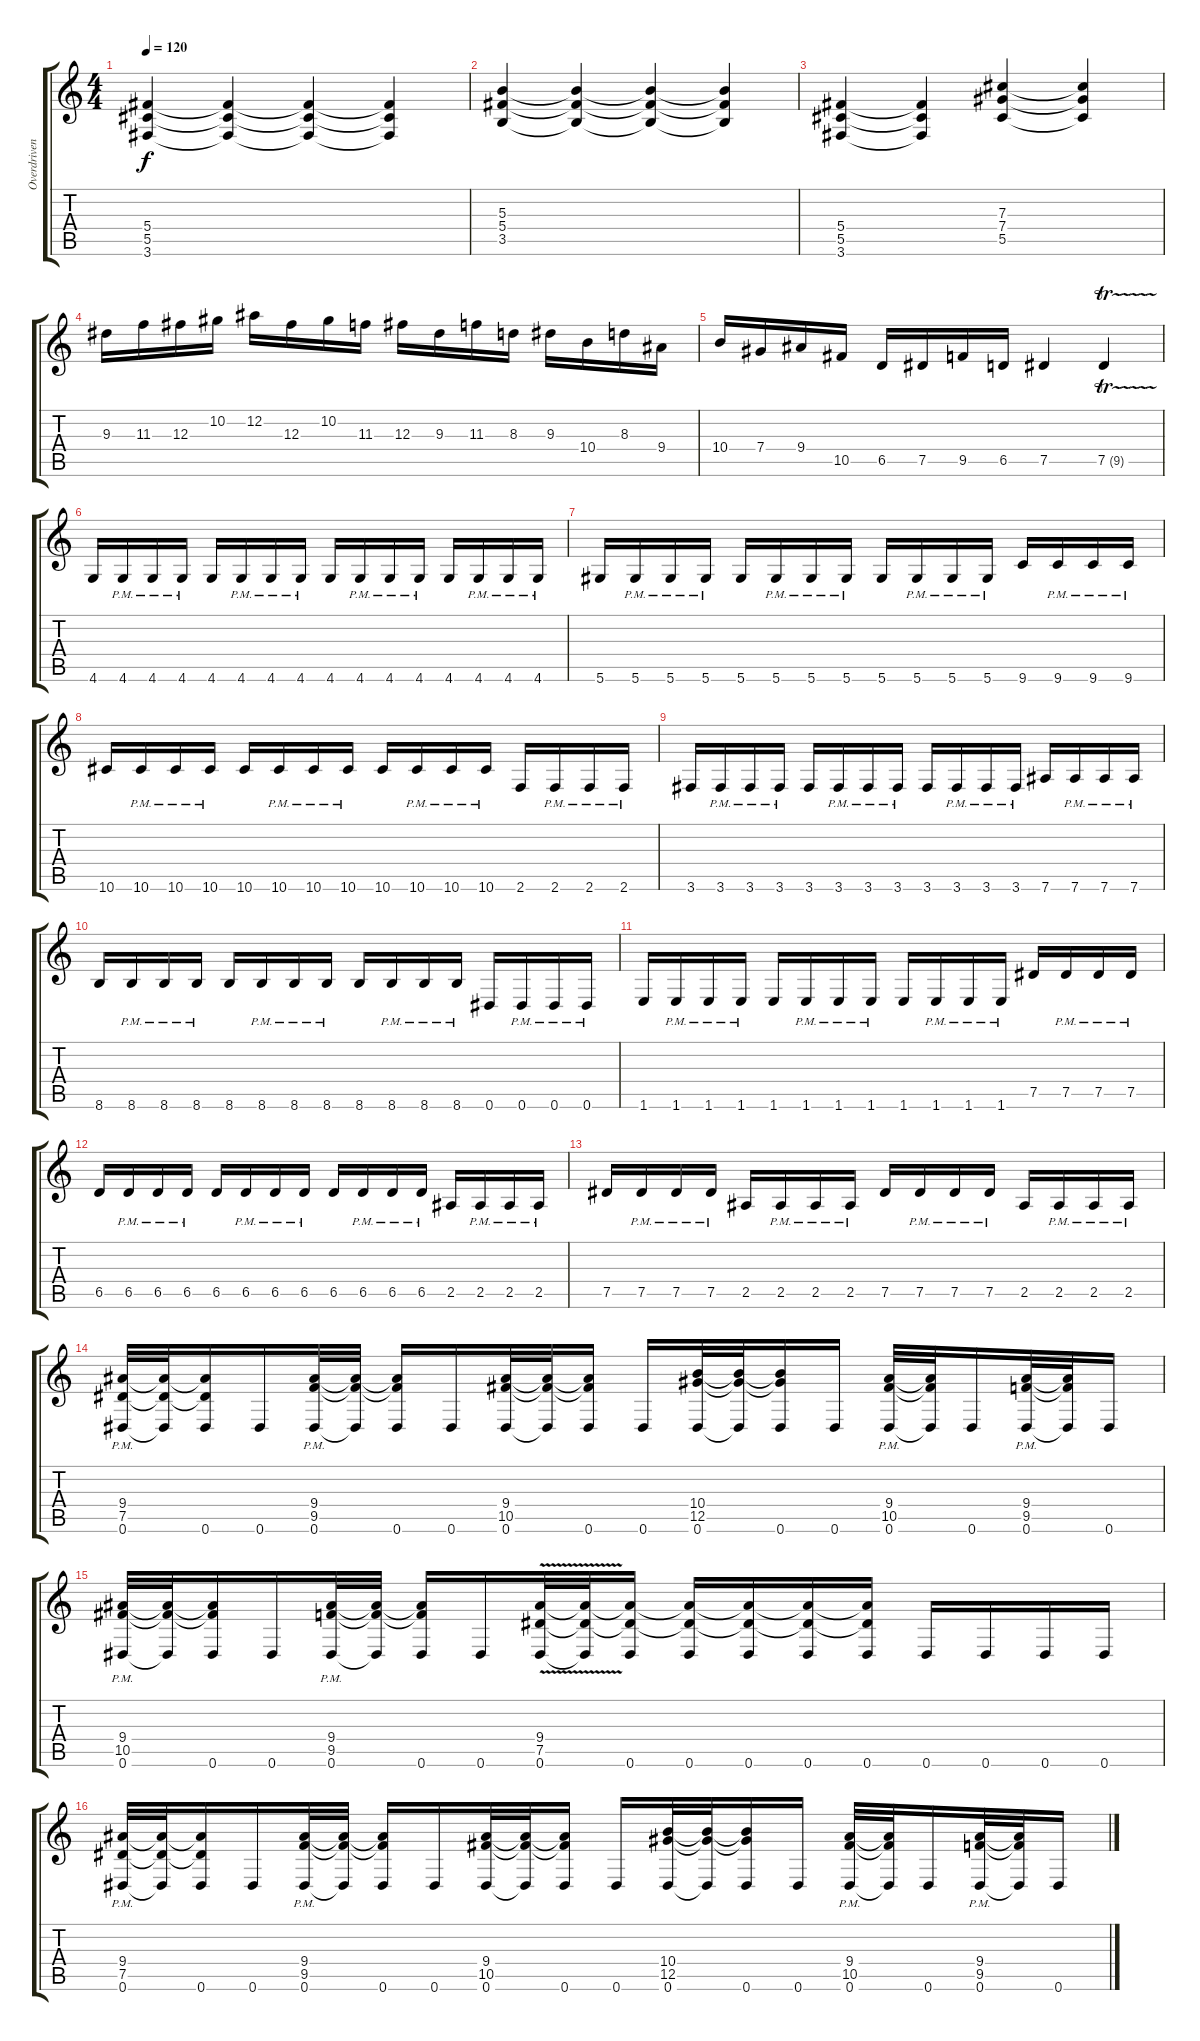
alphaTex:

\track ("Overdriven Guitar1" "Overdriven") {instrument overdrivenguitar}
\staff {score tabs}
\tuning (Eb4 Bb3 Gb3 Db3 Ab2 Eb2) {hide}
\ts (4 4)
\tempo 120
\clef g2
\ks c
(5.4 5.5 3.6).4{dy f} (5.4{t} 5.5{t} 3.6{t}).4 (5.4{t} 5.5{t} 3.6{t}).4 (5.4{t} 5.5{t} 3.6{t}).4 |
(5.3 5.4 3.5).4 (5.3{t} 5.4{t} 3.5{t}).4 (5.3{t} 5.4{t} 3.5{t}).4 (5.3{t} 5.4{t} 3.5{t}).4 |
(5.4 5.5 3.6).4 (5.4{t} 5.5{t} 3.6{t}).4 (7.3 7.4 5.5).4 (7.3{t} 7.4{t} 5.5{t}).4 |
9.3.16 11.3.16 12.3.16 10.2.16 12.2.16 12.3.16 10.2.16 11.3.16 12.3.16 9.3.16 11.3.16 8.3.16 9.3.16 10.4.16 8.3.16 9.4.16 |
10.4.16 7.4.16 9.4.16 10.5.16 6.5.16 7.5.16 9.5.16 6.5.16 7.5.4 7.5{tr (9 32)}.4 |
4.6.16 4.6{pm}.16 4.6{pm}.16 4.6{pm}.16 4.6.16 4.6{pm}.16 4.6{pm}.16 4.6{pm}.16 4.6.16 4.6{pm}.16 4.6{pm}.16 4.6{pm}.16 4.6.16 4.6{pm}.16 4.6{pm}.16 4.6{pm}.16 |
5.6.16 5.6{pm}.16 5.6{pm}.16 5.6{pm}.16 5.6.16 5.6{pm}.16 5.6{pm}.16 5.6{pm}.16 5.6.16 5.6{pm}.16 5.6{pm}.16 5.6{pm}.16 9.6.16 9.6{pm}.16 9.6{pm}.16 9.6{pm}.16 |
10.6.16 10.6{pm}.16 10.6{pm}.16 10.6{pm}.16 10.6.16 10.6{pm}.16 10.6{pm}.16 10.6{pm}.16 10.6.16 10.6{pm}.16 10.6{pm}.16 10.6{pm}.16 2.6.16 2.6{pm}.16 2.6{pm}.16 2.6{pm}.16 |
3.6.16 3.6{pm}.16 3.6{pm}.16 3.6{pm}.16 3.6.16 3.6{pm}.16 3.6{pm}.16 3.6{pm}.16 3.6.16 3.6{pm}.16 3.6{pm}.16 3.6{pm}.16 7.6.16 7.6{pm}.16 7.6{pm}.16 7.6{pm}.16 |
8.6.16 8.6{pm}.16 8.6{pm}.16 8.6{pm}.16 8.6.16 8.6{pm}.16 8.6{pm}.16 8.6{pm}.16 8.6.16 8.6{pm}.16 8.6{pm}.16 8.6{pm}.16 0.6.16 0.6{pm}.16 0.6{pm}.16 0.6{pm}.16 |
1.6.16 1.6{pm}.16 1.6{pm}.16 1.6{pm}.16 1.6.16 1.6{pm}.16 1.6{pm}.16 1.6{pm}.16 1.6.16 1.6{pm}.16 1.6{pm}.16 1.6{pm}.16 7.5.16 7.5{pm}.16 7.5{pm}.16 7.5{pm}.16 |
6.5.16 6.5{pm}.16 6.5{pm}.16 6.5{pm}.16 6.5.16 6.5{pm}.16 6.5{pm}.16 6.5{pm}.16 6.5.16 6.5{pm}.16 6.5{pm}.16 6.5{pm}.16 2.5.16 2.5{pm}.16 2.5{pm}.16 2.5{pm}.16 |
7.5.16 7.5{pm}.16 7.5{pm}.16 7.5{pm}.16 2.5.16 2.5{pm}.16 2.5{pm}.16 2.5{pm}.16 7.5.16 7.5{pm}.16 7.5{pm}.16 7.5{pm}.16 2.5.16 2.5{pm}.16 2.5{pm}.16 2.5{pm}.16 |
(9.4{pm} 7.5{pm} 0.6{pm}).32 (9.4{t} 7.5{t} 0.6{t}).32 (9.4{t} 7.5{t} 0.6).16 0.6.16 (9.4{pm} 9.5{pm} 0.6{pm}).32 (9.4{t} 9.5{t} 0.6{t}).32 (9.4{t} 9.5{t} 0.6).16 0.6.16 (9.4 10.5 0.6).32 (9.4{t} 10.5{t} 0.6{t}).32 (9.4{t} 10.5{t} 0.6).16 0.6.16 (10.4 12.5 0.6).32 (10.4{t} 12.5{t} 0.6{t}).32 (10.4{t} 12.5{t} 0.6).16 0.6.16 (9.4{pm} 10.5{pm} 0.6{pm}).32 (9.4{t} 10.5{t} 0.6{t}).32 0.6.16 (9.4{pm} 9.5{pm} 0.6{pm}).32 (9.4{t} 9.5{t} 0.6{t}).32 0.6.16 |
(9.4{pm} 10.5{pm} 0.6{pm}).32 (9.4{t} 10.5{t} 0.6{t}).32 (9.4{t} 10.5{t} 0.6).16 0.6.16 (9.4{pm} 9.5{pm} 0.6{pm}).32 (9.4{t} 9.5{t} 0.6{t}).32 (9.4{t} 9.5{t} 0.6).16 0.6.16 (9.4{v} 7.5{v} 0.6{v}).32 (9.4{t} 7.5{t} 0.6{t}).32 (9.4{t} 7.5{t} 0.6).16 (9.4{t} 7.5{t} 0.6).16 (9.4{t} 7.5{t} 0.6).16 (9.4{t} 7.5{t} 0.6).16 (9.4{t} 7.5{t} 0.6).16 0.6.16 0.6.16 0.6.16 0.6.16 |
(9.4{pm} 7.5{pm} 0.6{pm}).32 (9.4{t} 7.5{t} 0.6{t}).32 (9.4{t} 7.5{t} 0.6).16 0.6.16 (9.4{pm} 9.5{pm} 0.6{pm}).32 (9.4{t} 9.5{t} 0.6{t}).32 (9.4{t} 9.5{t} 0.6).16 0.6.16 (9.4 10.5 0.6).32 (9.4{t} 10.5{t} 0.6{t}).32 (9.4{t} 10.5{t} 0.6).16 0.6.16 (10.4 12.5 0.6).32 (10.4{t} 12.5{t} 0.6{t}).32 (10.4{t} 12.5{t} 0.6).16 0.6.16 (9.4{pm} 10.5{pm} 0.6{pm}).32 (9.4{t} 10.5{t} 0.6{t}).32 0.6.16 (9.4{pm} 9.5{pm} 0.6{pm}).32 (9.4{t} 9.5{t} 0.6{t}).32 0.6.16
